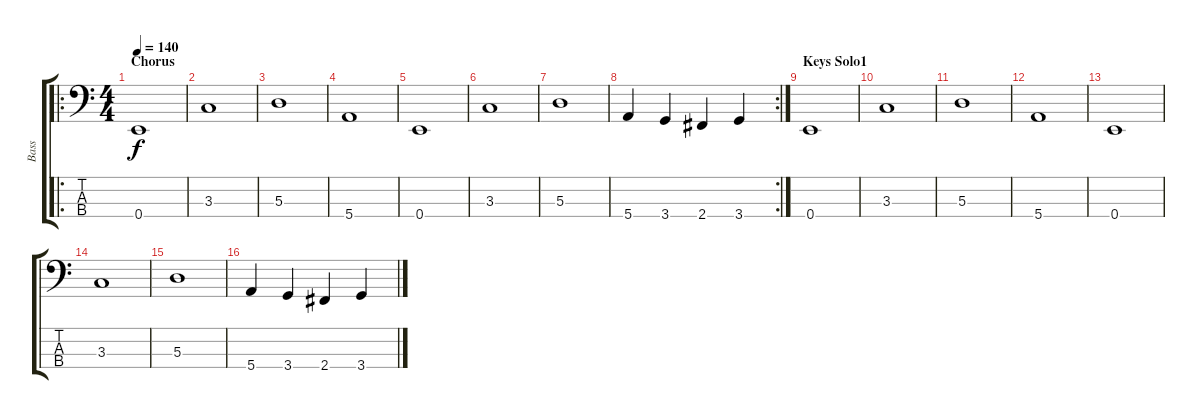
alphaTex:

\track ("Bass" "Bass") {instrument electricbasspick}
\staff {score tabs}
\tuning (G2 D2 A1 E1) {hide}
\ro
\ts (4 4)
\section ("" "Chorus")
\tempo 140
\clef f4
\ks c
0.4.1{dy f} |
3.3.1 |
5.3.1 |
5.4.1 |
0.4.1 |
3.3.1 |
5.3.1 |
\rc 2
5.4.4 3.4.4 2.4.4 3.4.4 |
\section ("" "Keys Solo1")
0.4.1 |
3.3.1 |
5.3.1 |
5.4.1 |
0.4.1 |
3.3.1 |
5.3.1 |
5.4.4 3.4.4 2.4.4 3.4.4
